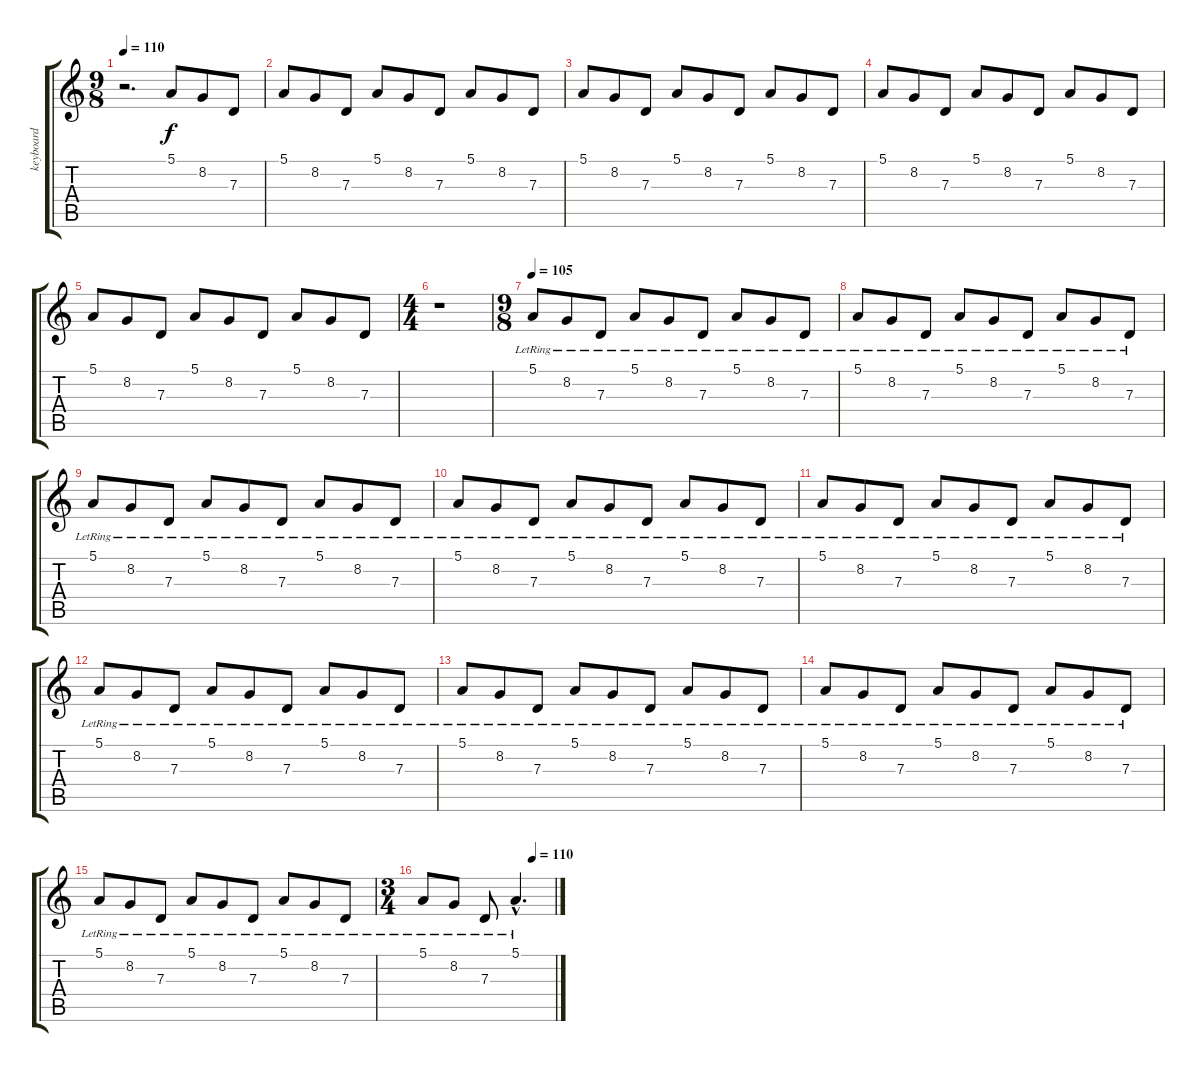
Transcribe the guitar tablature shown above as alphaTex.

\track ("keyboard" "keyboard") {instrument acousticgrandpiano}
\staff {score tabs}
\tuning (E4 B3 G3 D3 A2 E2) {hide}
\ts (9 8)
\tempo 110
\clef g2
\ks c
r.2{d dy f} 5.1.8 8.2.8 7.3.8 |
5.1.8 8.2.8 7.3.8 5.1.8 8.2.8 7.3.8 5.1.8 8.2.8 7.3.8 |
5.1.8 8.2.8 7.3.8 5.1.8 8.2.8 7.3.8 5.1.8 8.2.8 7.3.8 |
5.1.8 8.2.8 7.3.8 5.1.8 8.2.8 7.3.8 5.1.8 8.2.8 7.3.8 |
5.1.8 8.2.8 7.3.8 5.1.8 8.2.8 7.3.8 5.1.8 8.2.8 7.3.8 |
\ts (4 4)
r.1 |
\ts (9 8)
\tempo 105
5.1{lr}.8 8.2{lr}.8 7.3{lr}.8 5.1{lr}.8 8.2{lr}.8 7.3{lr}.8 5.1{lr}.8 8.2{lr}.8 7.3{lr}.8 |
5.1{lr}.8 8.2{lr}.8 7.3{lr}.8 5.1{lr}.8 8.2{lr}.8 7.3{lr}.8 5.1{lr}.8 8.2{lr}.8 7.3{lr}.8 |
5.1{lr}.8 8.2{lr}.8 7.3{lr}.8 5.1{lr}.8 8.2{lr}.8 7.3{lr}.8 5.1{lr}.8 8.2{lr}.8 7.3{lr}.8 |
5.1{lr}.8 8.2{lr}.8 7.3{lr}.8 5.1{lr}.8 8.2{lr}.8 7.3{lr}.8 5.1{lr}.8 8.2{lr}.8 7.3{lr}.8 |
5.1{lr}.8 8.2{lr}.8 7.3{lr}.8 5.1{lr}.8 8.2{lr}.8 7.3{lr}.8 5.1{lr}.8 8.2{lr}.8 7.3{lr}.8 |
5.1{lr}.8 8.2{lr}.8 7.3{lr}.8 5.1{lr}.8 8.2{lr}.8 7.3{lr}.8 5.1{lr}.8 8.2{lr}.8 7.3{lr}.8 |
5.1{lr}.8 8.2{lr}.8 7.3{lr}.8 5.1{lr}.8 8.2{lr}.8 7.3{lr}.8 5.1{lr}.8 8.2{lr}.8 7.3{lr}.8 |
5.1{lr}.8 8.2{lr}.8 7.3{lr}.8 5.1{lr}.8 8.2{lr}.8 7.3{lr}.8 5.1{lr}.8 8.2{lr}.8 7.3{lr}.8 |
5.1{lr}.8 8.2{lr}.8 7.3{lr}.8 5.1{lr}.8 8.2{lr}.8 7.3{lr}.8 5.1{lr}.8 8.2{lr}.8 7.3{lr}.8 |
\ts (3 4)
\tempo (110 0.8333333333333334)
5.1{lr}.8 8.2{lr}.8 7.3{lr}.8 5.1{hac lr}.4{d}
